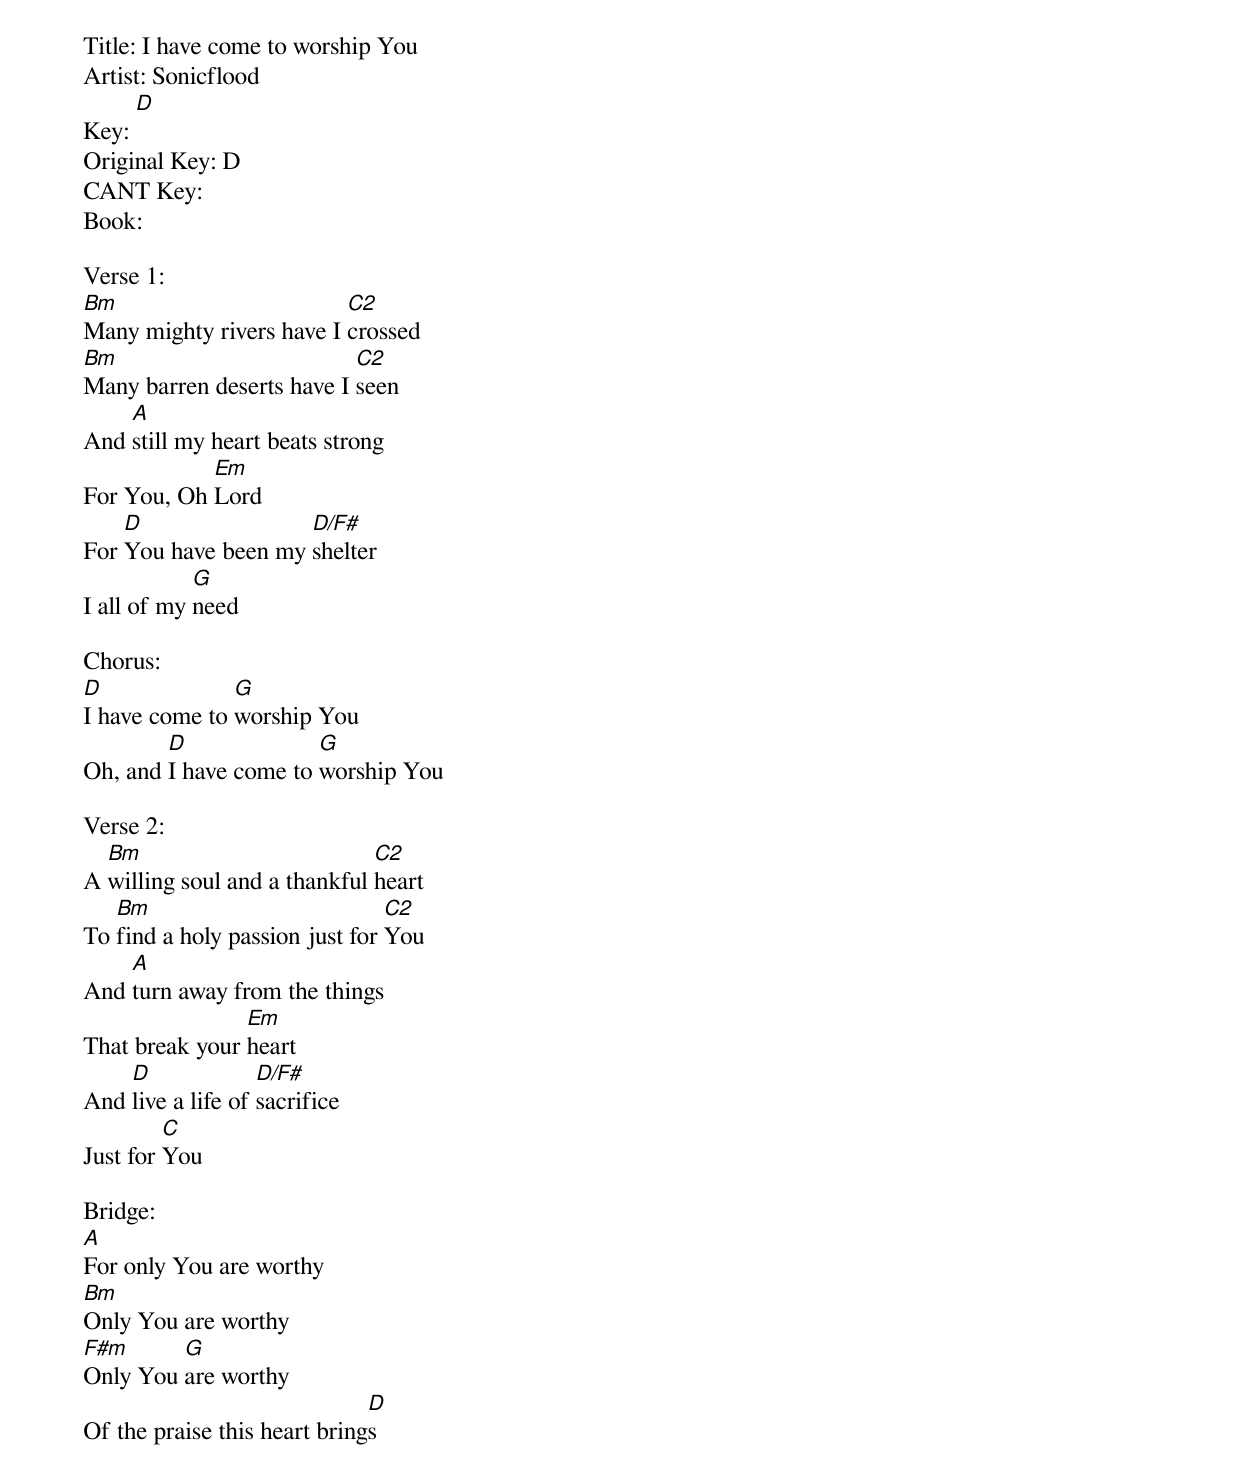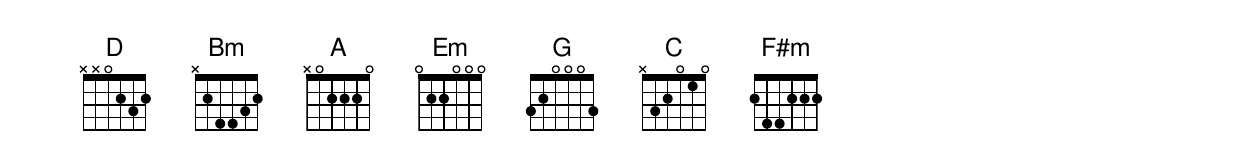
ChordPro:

Title: I have come to worship You
Artist: Sonicflood
Key: [D]
Original Key: D
CANT Key:
Book:

Verse 1:
[Bm]Many mighty rivers have I [C2]crossed
[Bm]Many barren deserts have I [C2]seen
And [A]still my heart beats strong
For You, Oh [Em]Lord
For [D]You have been my [D/F#]shelter
I all of my [G]need

Chorus:
[D]I have come to [G]worship You
Oh, and [D]I have come to [G]worship You

Verse 2:
A [Bm]willing soul and a thankful [C2]heart
To [Bm]find a holy passion just for [C2]You
And [A]turn away from the things
That break your [Em]heart
And [D]live a life of [D/F#]sacrifice
Just for [C]You

Bridge:
[A]For only You are worthy
[Bm]Only You are worthy
[F#m]Only You [G]are worthy
Of the praise this heart bring[D]s
